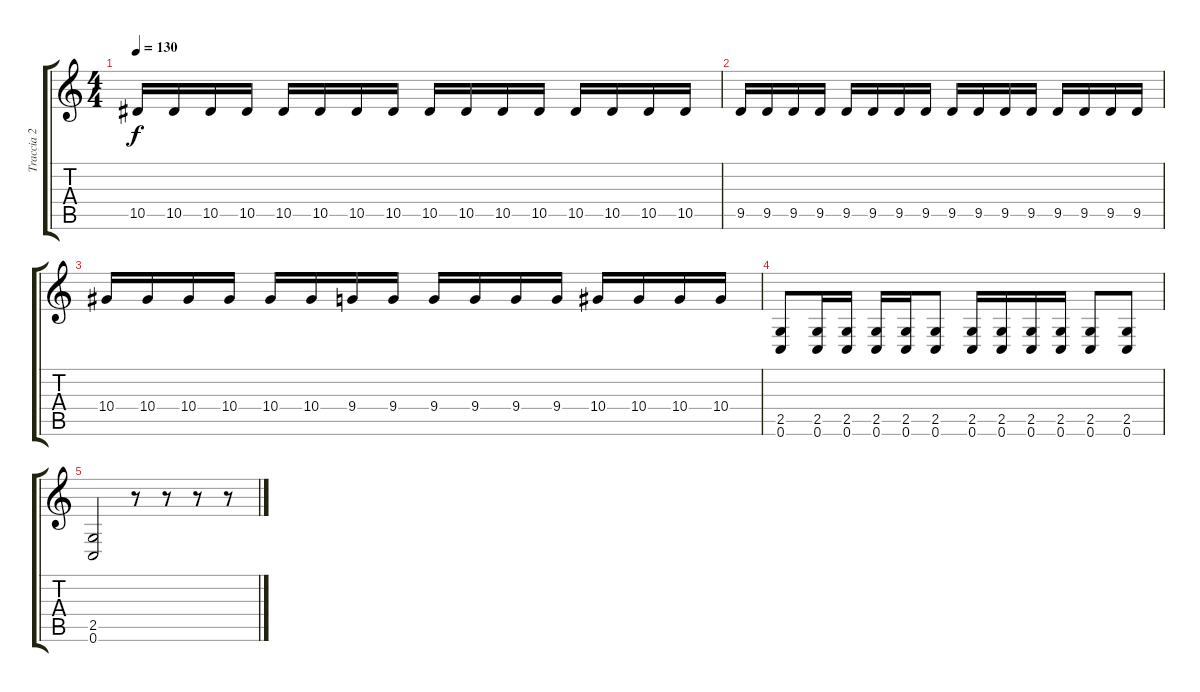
\track ("Traccia 2" "Traccia 2") {instrument distortionguitar}
\staff {score tabs}
\tuning (C4 G3 Eb3 Bb2 F2 C2) {hide}
\ts (4 4)
\tempo 130
\clef g2
\ks c
10.5.16{dy f} 10.5.16 10.5.16 10.5.16 10.5.16 10.5.16 10.5.16 10.5.16 10.5.16 10.5.16 10.5.16 10.5.16 10.5.16 10.5.16 10.5.16 10.5.16 |
9.5.16 9.5.16 9.5.16 9.5.16 9.5.16 9.5.16 9.5.16 9.5.16 9.5.16 9.5.16 9.5.16 9.5.16 9.5.16 9.5.16 9.5.16 9.5.16 |
10.4.16 10.4.16 10.4.16 10.4.16 10.4.16 10.4.16 9.4.16 9.4.16 9.4.16 9.4.16 9.4.16 9.4.16 10.4.16 10.4.16 10.4.16 10.4.16 |
(2.5 0.6).8 (2.5 0.6).16 (2.5 0.6).16 (2.5 0.6).16 (2.5 0.6).16 (2.5 0.6).8 (2.5 0.6).16 (2.5 0.6).16 (2.5 0.6).16 (2.5 0.6).16 (2.5 0.6).8 (2.5 0.6).8 |
(2.5 0.6).2 r.8 r.8 r.8 r.8
